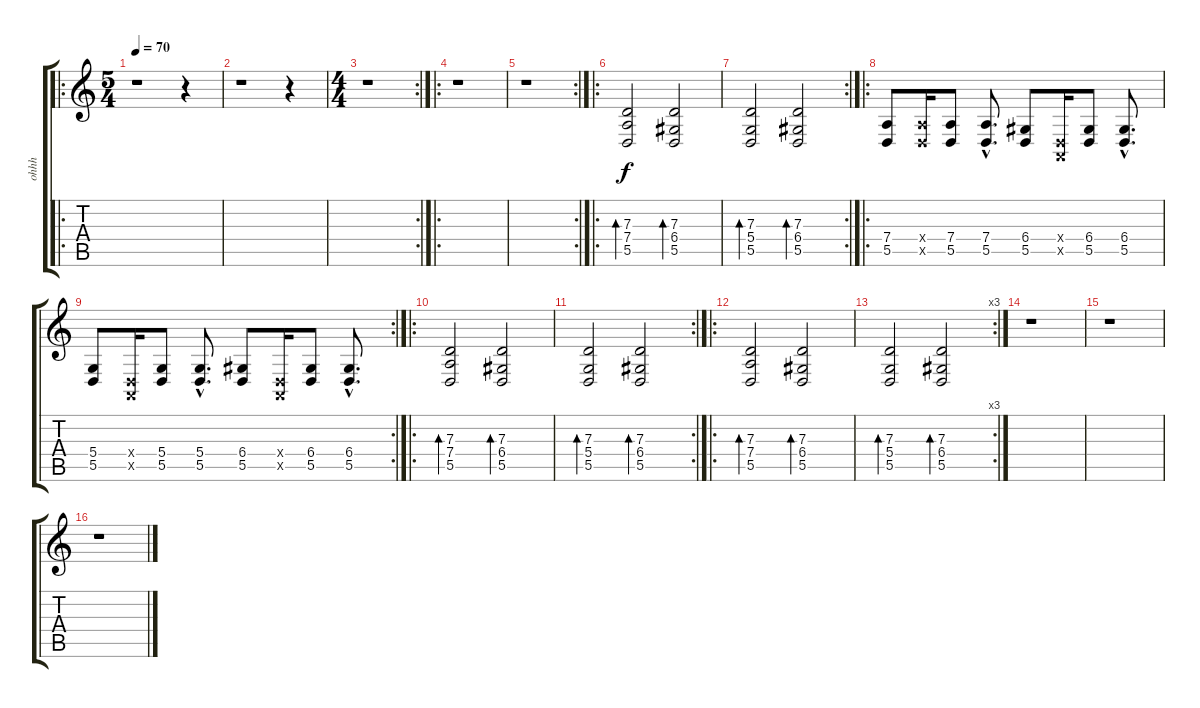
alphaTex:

\track ("ohhh" "ohhh") {instrument tremolostrings}
\staff {score tabs}
\tuning (E4 B3 G3 D3 A2 E2) {hide}
\ro
\ts (5 4)
\tempo 70
\clef g2
\ks c
r.1{dy f instrument tremolostrings} r.4 |
r.1 r.4 |
\rc 2
\ts (4 4)
r.1 |
\ro
r.1 |
\rc 2
r.1 |
\ro
(7.3 7.4 5.5).2{bd 60} (7.3 6.4 5.5).2{bd 60} |
\rc 2
(7.3 5.4 5.5).2{bd 60} (7.3 6.4 5.5).2{bd 60} |
\ro
(7.4 5.5).8 (7.4{x} 5.5{x}).16 (7.4 5.5).8 (7.4{hac} 5.5{hac}).8{d} (6.4 5.5).8 (0.4{x} 0.5{x}).16 (6.4 5.5).8 (6.4{hac} 5.5{hac}).8{d} |
\rc 2
(5.4 5.5).8 (0.4{x} 0.5{x}).16 (5.4 5.5).8 (5.4{hac} 5.5{hac}).8{d} (6.4 5.5).8 (0.4{x} 0.5{x}).16 (6.4 5.5).8 (6.4{hac} 5.5{hac}).8{d} |
\ro
(7.3 7.4 5.5).2{bd 60} (7.3 6.4 5.5).2{bd 60} |
\rc 2
(7.3 5.4 5.5).2{bd 60} (7.3 6.4 5.5).2{bd 60} |
\ro
(7.3 7.4 5.5).2{bd 60} (7.3 6.4 5.5).2{bd 60} |
\rc 3
(7.3 5.4 5.5).2{bd 60} (7.3 6.4 5.5).2{bd 60} |
r.1 |
r.1 |
r.1
